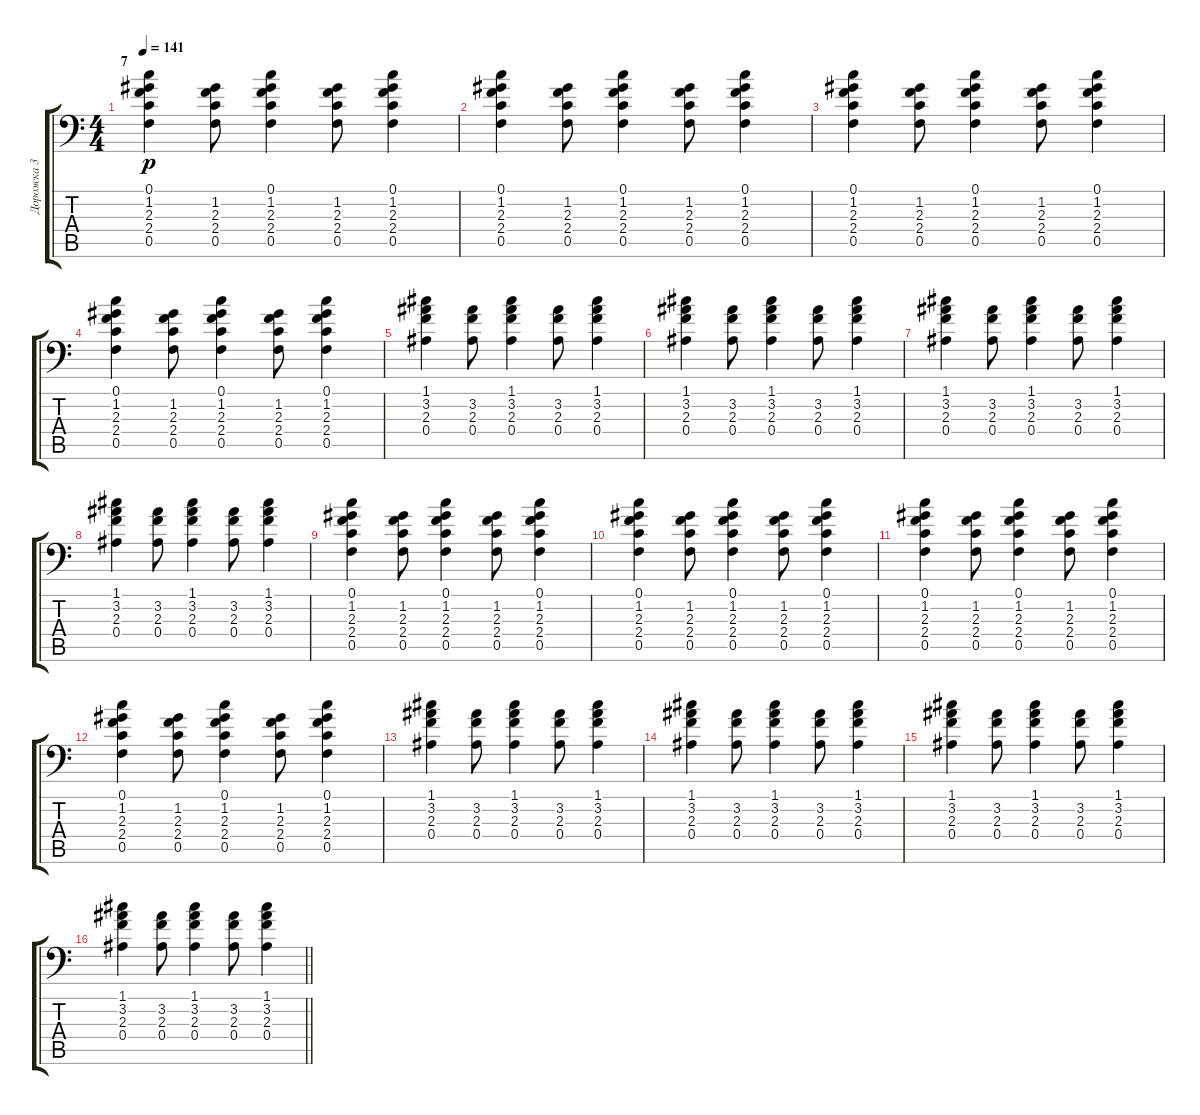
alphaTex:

\track ("Дорожка 3" "Дорожка 3") {instrument distortionguitar}
\staff {score tabs}
\tuning (C4 G3 Eb3 Bb2 F2 Bb1) {hide}
\ts (4 4)
\section ("" "7")
\tempo 141
\clef f4
\ks c
(0.1 1.2 2.3 2.4 0.5).4{dy p} (1.2 2.3 2.4 0.5).8 (0.1 1.2 2.3 2.4 0.5).4 (1.2 2.3 2.4 0.5).8 (0.1 1.2 2.3 2.4 0.5).4 |
(0.1 1.2 2.3 2.4 0.5).4 (1.2 2.3 2.4 0.5).8 (0.1 1.2 2.3 2.4 0.5).4 (1.2 2.3 2.4 0.5).8 (0.1 1.2 2.3 2.4 0.5).4 |
(0.1 1.2 2.3 2.4 0.5).4 (1.2 2.3 2.4 0.5).8 (0.1 1.2 2.3 2.4 0.5).4 (1.2 2.3 2.4 0.5).8 (0.1 1.2 2.3 2.4 0.5).4 |
(0.1 1.2 2.3 2.4 0.5).4 (1.2 2.3 2.4 0.5).8 (0.1 1.2 2.3 2.4 0.5).4 (1.2 2.3 2.4 0.5).8 (0.1 1.2 2.3 2.4 0.5).4 |
(1.1 3.2 2.3 0.4).4 (3.2 2.3 0.4).8 (1.1 3.2 2.3 0.4).4 (3.2 2.3 0.4).8 (1.1 3.2 2.3 0.4).4 |
(1.1 3.2 2.3 0.4).4 (3.2 2.3 0.4).8 (1.1 3.2 2.3 0.4).4 (3.2 2.3 0.4).8 (1.1 3.2 2.3 0.4).4 |
(1.1 3.2 2.3 0.4).4 (3.2 2.3 0.4).8 (1.1 3.2 2.3 0.4).4 (3.2 2.3 0.4).8 (1.1 3.2 2.3 0.4).4 |
(1.1 3.2 2.3 0.4).4 (3.2 2.3 0.4).8 (1.1 3.2 2.3 0.4).4 (3.2 2.3 0.4).8 (1.1 3.2 2.3 0.4).4 |
(0.1 1.2 2.3 2.4 0.5).4 (1.2 2.3 2.4 0.5).8 (0.1 1.2 2.3 2.4 0.5).4 (1.2 2.3 2.4 0.5).8 (0.1 1.2 2.3 2.4 0.5).4 |
(0.1 1.2 2.3 2.4 0.5).4 (1.2 2.3 2.4 0.5).8 (0.1 1.2 2.3 2.4 0.5).4 (1.2 2.3 2.4 0.5).8 (0.1 1.2 2.3 2.4 0.5).4 |
(0.1 1.2 2.3 2.4 0.5).4 (1.2 2.3 2.4 0.5).8 (0.1 1.2 2.3 2.4 0.5).4 (1.2 2.3 2.4 0.5).8 (0.1 1.2 2.3 2.4 0.5).4 |
(0.1 1.2 2.3 2.4 0.5).4 (1.2 2.3 2.4 0.5).8 (0.1 1.2 2.3 2.4 0.5).4 (1.2 2.3 2.4 0.5).8 (0.1 1.2 2.3 2.4 0.5).4 |
(1.1 3.2 2.3 0.4).4 (3.2 2.3 0.4).8 (1.1 3.2 2.3 0.4).4 (3.2 2.3 0.4).8 (1.1 3.2 2.3 0.4).4 |
(1.1 3.2 2.3 0.4).4 (3.2 2.3 0.4).8 (1.1 3.2 2.3 0.4).4 (3.2 2.3 0.4).8 (1.1 3.2 2.3 0.4).4 |
(1.1 3.2 2.3 0.4).4 (3.2 2.3 0.4).8 (1.1 3.2 2.3 0.4).4 (3.2 2.3 0.4).8 (1.1 3.2 2.3 0.4).4 |
\barLineRight lightlight
(1.1 3.2 2.3 0.4).4 (3.2 2.3 0.4).8 (1.1 3.2 2.3 0.4).4 (3.2 2.3 0.4).8 (1.1 3.2 2.3 0.4).4
